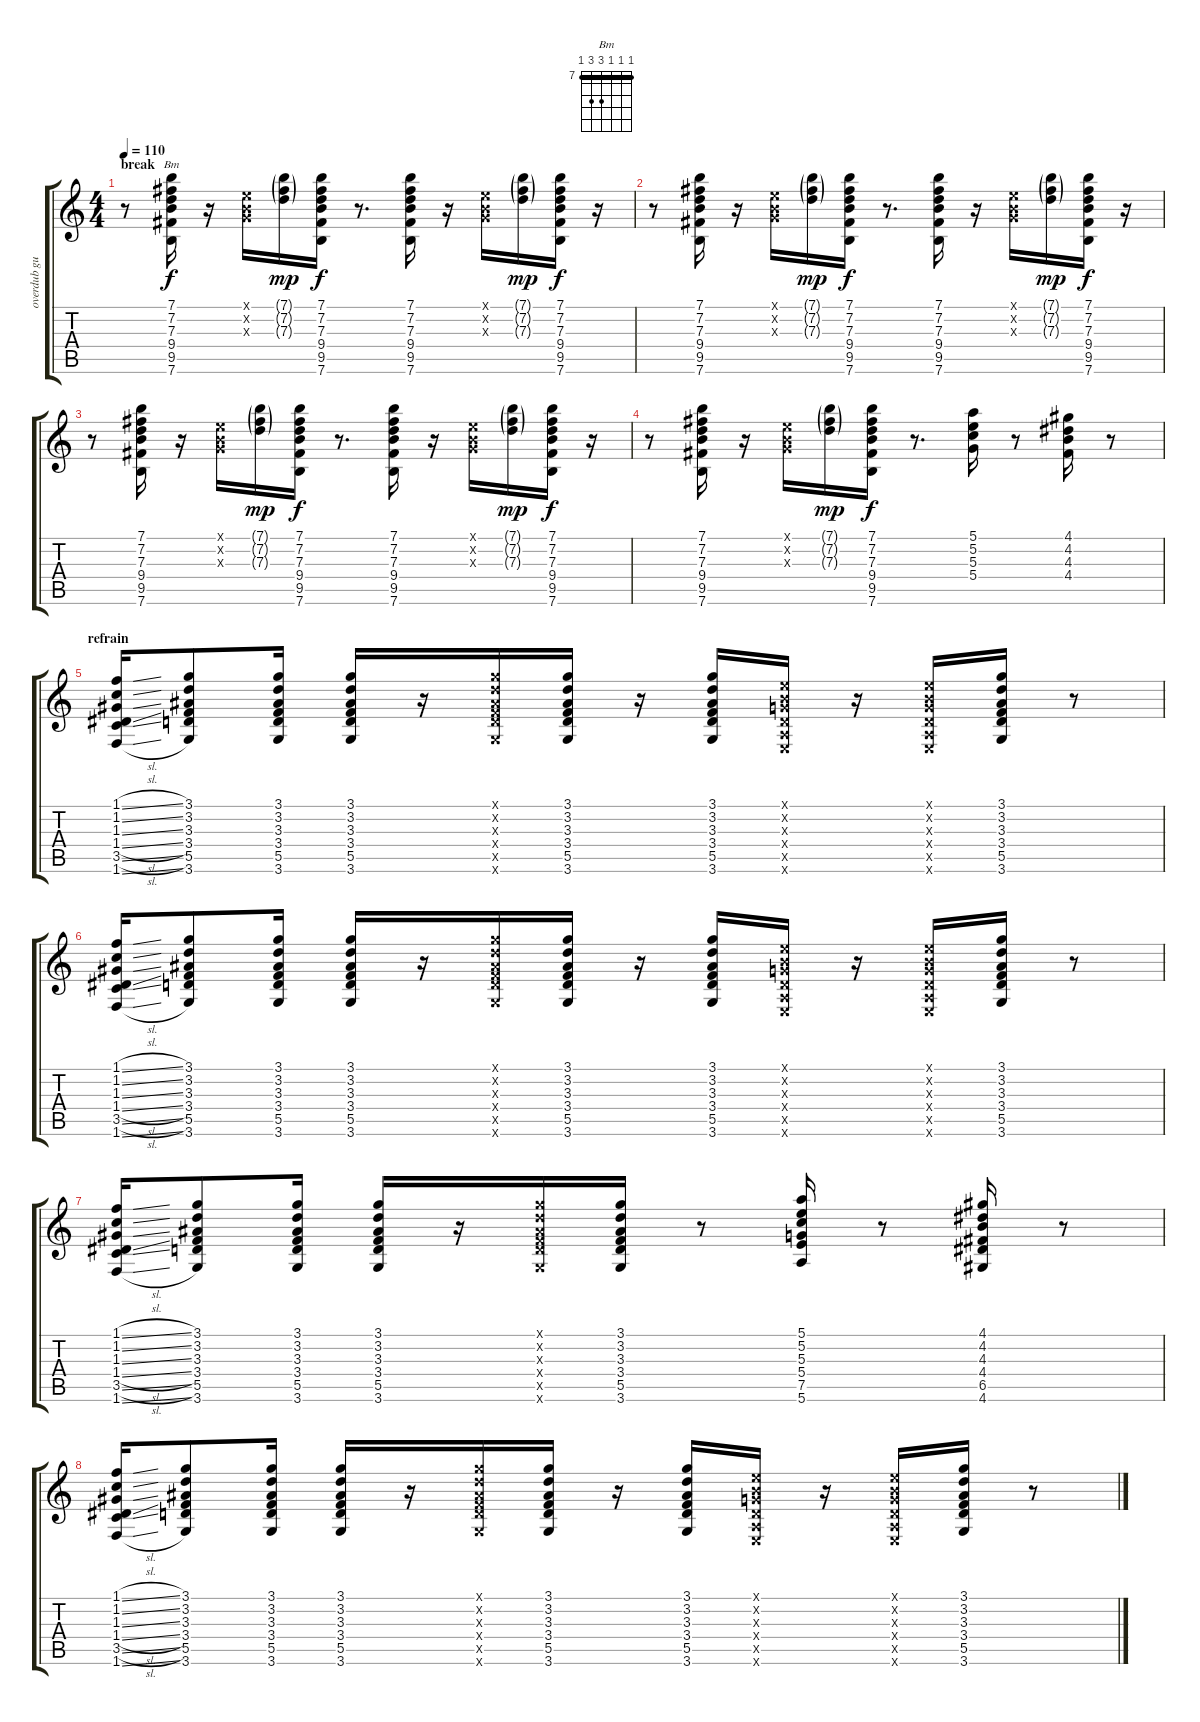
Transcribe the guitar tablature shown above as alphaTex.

\track ("overdub guitar II" "overdub gu") {instrument electricguitarjazz}
\staff {score tabs}
\tuning (E4 B3 G3 D3 A2 E2) {hide}
\chord ("Bm" 7 7 7 9 9 7) {firstfret 7 barre 7}
\ts (4 4)
\section ("" "break")
\tempo 110
\clef g2
\ks aminor
r.8{dy f} (7.1 7.2 7.3 9.4 9.5 7.6).16{ch "Bm"} r.16 (0.1{x} 0.2{x} 0.3{x}).16 (7.1{g} 7.2{g} 7.3{g}).16{dy mp} (7.1 7.2 7.3 9.4 9.5 7.6).16{dy f} r.8{d} (7.1 7.2 7.3 9.4 9.5 7.6).16 r.16 (0.1{x} 0.2{x} 0.3{x}).16 (7.1{g} 7.2{g} 7.3{g}).16{dy mp} (7.1 7.2 7.3 9.4 9.5 7.6).16{dy f} r.16 |
r.8 (7.1 7.2 7.3 9.4 9.5 7.6).16 r.16 (0.1{x} 0.2{x} 0.3{x}).16 (7.1{g} 7.2{g} 7.3{g}).16{dy mp} (7.1 7.2 7.3 9.4 9.5 7.6).16{dy f} r.8{d} (7.1 7.2 7.3 9.4 9.5 7.6).16 r.16 (0.1{x} 0.2{x} 0.3{x}).16 (7.1{g} 7.2{g} 7.3{g}).16{dy mp} (7.1 7.2 7.3 9.4 9.5 7.6).16{dy f} r.16 |
r.8 (7.1 7.2 7.3 9.4 9.5 7.6).16 r.16 (0.1{x} 0.2{x} 0.3{x}).16 (7.1{g} 7.2{g} 7.3{g}).16{dy mp} (7.1 7.2 7.3 9.4 9.5 7.6).16{dy f} r.8{d} (7.1 7.2 7.3 9.4 9.5 7.6).16 r.16 (0.1{x} 0.2{x} 0.3{x}).16 (7.1{g} 7.2{g} 7.3{g}).16{dy mp} (7.1 7.2 7.3 9.4 9.5 7.6).16{dy f} r.16 |
r.8 (7.1 7.2 7.3 9.4 9.5 7.6).16 r.16 (0.1{x} 0.2{x} 0.3{x}).16 (7.1{g} 7.2{g} 7.3{g}).16{dy mp} (7.1 7.2 7.3 9.4 9.5 7.6).16{dy f} r.8{d} (5.1 5.2 5.3 5.4).16 r.8 (4.1 4.2 4.3 4.4).16 r.8 |
\section ("" "refrain")
(1.1{sl} 1.2{sl} 1.3{sl} 1.4{sl} 3.5{sl} 1.6{sl}).16 (3.1 3.2 3.3 3.4 5.5 3.6).8 (3.1 3.2 3.3 3.4 5.5 3.6).16 (3.1 3.2 3.3 3.4 5.5 3.6).16 r.16 (3.1{x} 3.2{x} 3.3{x} 3.4{x} 5.5{x} 3.6{x}).16 (3.1 3.2 3.3 3.4 5.5 3.6).16 r.16 (3.1 3.2 3.3 3.4 5.5 3.6).16 (0.1{x} 0.2{x} 0.3{x} 0.4{x} 0.5{x} 0.6{x}).16 r.16 (0.1{x} 0.2{x} 0.3{x} 0.4{x} 0.5{x} 0.6{x}).16 (3.1 3.2 3.3 3.4 5.5 3.6).16 r.8 |
(1.1{sl} 1.2{sl} 1.3{sl} 1.4{sl} 3.5{sl} 1.6{sl}).16 (3.1 3.2 3.3 3.4 5.5 3.6).8 (3.1 3.2 3.3 3.4 5.5 3.6).16 (3.1 3.2 3.3 3.4 5.5 3.6).16 r.16 (3.1{x} 3.2{x} 3.3{x} 3.4{x} 5.5{x} 3.6{x}).16 (3.1 3.2 3.3 3.4 5.5 3.6).16 r.16 (3.1 3.2 3.3 3.4 5.5 3.6).16 (0.1{x} 0.2{x} 0.3{x} 0.4{x} 0.5{x} 0.6{x}).16 r.16 (0.1{x} 0.2{x} 0.3{x} 0.4{x} 0.5{x} 0.6{x}).16 (3.1 3.2 3.3 3.4 5.5 3.6).16 r.8 |
(1.1{sl} 1.2{sl} 1.3{sl} 1.4{sl} 3.5{sl} 1.6{sl}).16 (3.1 3.2 3.3 3.4 5.5 3.6).8 (3.1 3.2 3.3 3.4 5.5 3.6).16 (3.1 3.2 3.3 3.4 5.5 3.6).16 r.16 (3.1{x} 3.2{x} 3.3{x} 3.4{x} 5.5{x} 3.6{x}).16 (3.1 3.2 3.3 3.4 5.5 3.6).16 r.8 (5.1 5.2 5.3 5.4 7.5 5.6).16 r.8 (4.1 4.2 4.3 4.4 6.5 4.6).16 r.8 |
(1.1{sl} 1.2{sl} 1.3{sl} 1.4{sl} 3.5{sl} 1.6{sl}).16 (3.1 3.2 3.3 3.4 5.5 3.6).8 (3.1 3.2 3.3 3.4 5.5 3.6).16 (3.1 3.2 3.3 3.4 5.5 3.6).16 r.16 (3.1{x} 3.2{x} 3.3{x} 3.4{x} 5.5{x} 3.6{x}).16 (3.1 3.2 3.3 3.4 5.5 3.6).16 r.16 (3.1 3.2 3.3 3.4 5.5 3.6).16 (0.1{x} 0.2{x} 0.3{x} 0.4{x} 0.5{x} 0.6{x}).16 r.16 (0.1{x} 0.2{x} 0.3{x} 0.4{x} 0.5{x} 0.6{x}).16 (3.1 3.2 3.3 3.4 5.5 3.6).16 r.8
